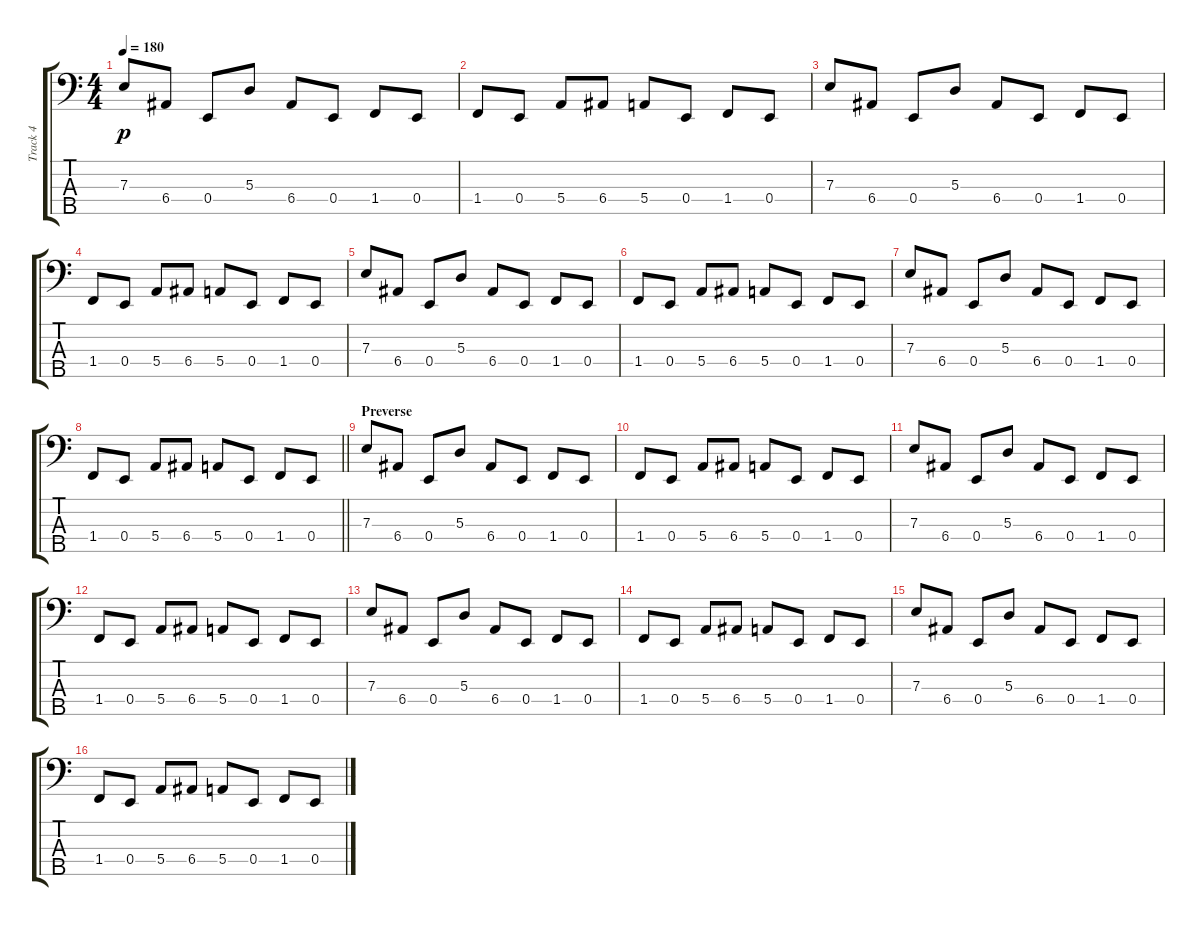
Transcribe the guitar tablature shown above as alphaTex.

\track ("Track 4" "Track 4") {instrument electricbassfinger}
\staff {score tabs}
\tuning (G2 D2 A1 E1 B0) {hide}
\ts (4 4)
\tempo 180
\clef f4
\ks c
7.3.8{dy p} 6.4.8 0.4.8 5.3.8 6.4.8 0.4.8 1.4.8 0.4.8 |
1.4.8 0.4.8 5.4.8 6.4.8 5.4.8 0.4.8 1.4.8 0.4.8 |
7.3.8 6.4.8 0.4.8 5.3.8 6.4.8 0.4.8 1.4.8 0.4.8 |
1.4.8 0.4.8 5.4.8 6.4.8 5.4.8 0.4.8 1.4.8 0.4.8 |
7.3.8 6.4.8 0.4.8 5.3.8 6.4.8 0.4.8 1.4.8 0.4.8 |
1.4.8 0.4.8 5.4.8 6.4.8 5.4.8 0.4.8 1.4.8 0.4.8 |
7.3.8 6.4.8 0.4.8 5.3.8 6.4.8 0.4.8 1.4.8 0.4.8 |
\barLineRight lightlight
1.4.8 0.4.8 5.4.8 6.4.8 5.4.8 0.4.8 1.4.8 0.4.8 |
\section ("" "Preverse")
7.3.8 6.4.8 0.4.8 5.3.8 6.4.8 0.4.8 1.4.8 0.4.8 |
1.4.8 0.4.8 5.4.8 6.4.8 5.4.8 0.4.8 1.4.8 0.4.8 |
7.3.8 6.4.8 0.4.8 5.3.8 6.4.8 0.4.8 1.4.8 0.4.8 |
1.4.8 0.4.8 5.4.8 6.4.8 5.4.8 0.4.8 1.4.8 0.4.8 |
7.3.8 6.4.8 0.4.8 5.3.8 6.4.8 0.4.8 1.4.8 0.4.8 |
1.4.8 0.4.8 5.4.8 6.4.8 5.4.8 0.4.8 1.4.8 0.4.8 |
7.3.8 6.4.8 0.4.8 5.3.8 6.4.8 0.4.8 1.4.8 0.4.8 |
1.4.8 0.4.8 5.4.8 6.4.8 5.4.8 0.4.8 1.4.8 0.4.8
